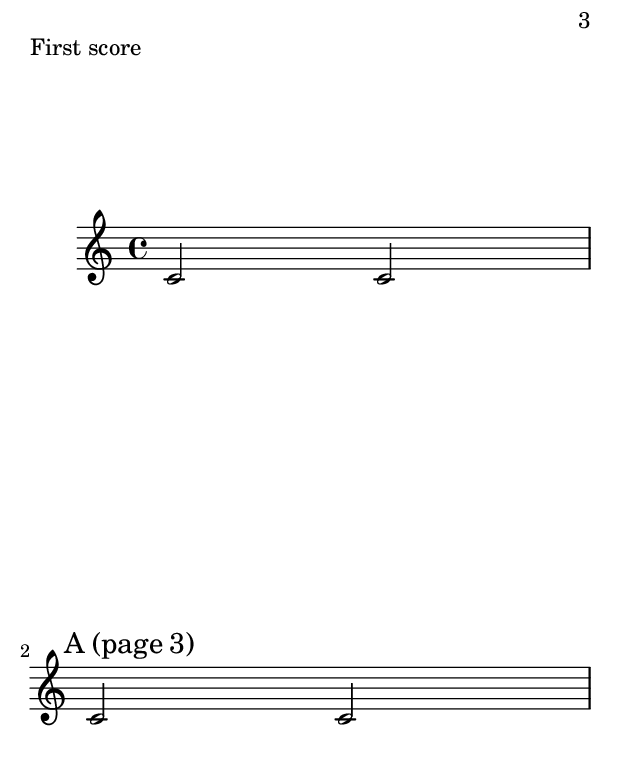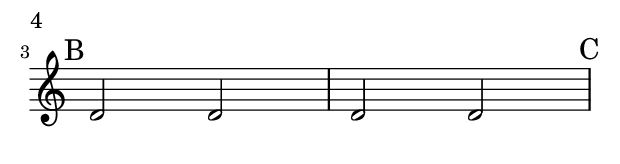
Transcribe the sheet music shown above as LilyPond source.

%% Do not edit this file; it is auto-generated from input/new
%% This file is in the public domain.
\version "2.12.0"
\header {
  lsrtags = "spacing"
  texidoc = "Page labels may be placed inside music or at top-level,
and referred to in markups."
  doctitle = "Page label"
} % begin verbatim


#(set-default-paper-size "a6")

#(define-markup-command (toc-line layout props label text)
  (symbol? markup?)
  (interpret-markup layout props
   (markup #:fill-line (text #:page-ref label "8" "?"))))

\book {
  \markup \huge \fill-line { \null Title Page \null }

  \pageBreak

  \label #'toc
  \markup \column {
    \large \fill-line { \null Table of contents \null }
    \toc-line #'toc "Table of contents"
    \toc-line #'firstScore "First Score"
    \toc-line #'markA "Mark A"
    \toc-line #'markB "Mark B"
    \toc-line #'markC "Mark C"
    \toc-line #'unknown "Unknown label"
  }

  \pageBreak

  \label #'firstScore
  \score {
    \new Staff \relative c' {
      c2 c
      \mark \markup {
        A (page \concat { \page-ref #'markA "0" "?" ) }
      } \label #'markA
      c2 c
      \pageBreak
      \mark "B" \label #'markB
      d2 d
      d2 d
      \once \override Score.RehearsalMark #'break-visibility =
        #begin-of-line-invisible
      \mark "C" \label #'markC
    }
    \header { piece = "First score" }
  }
}
